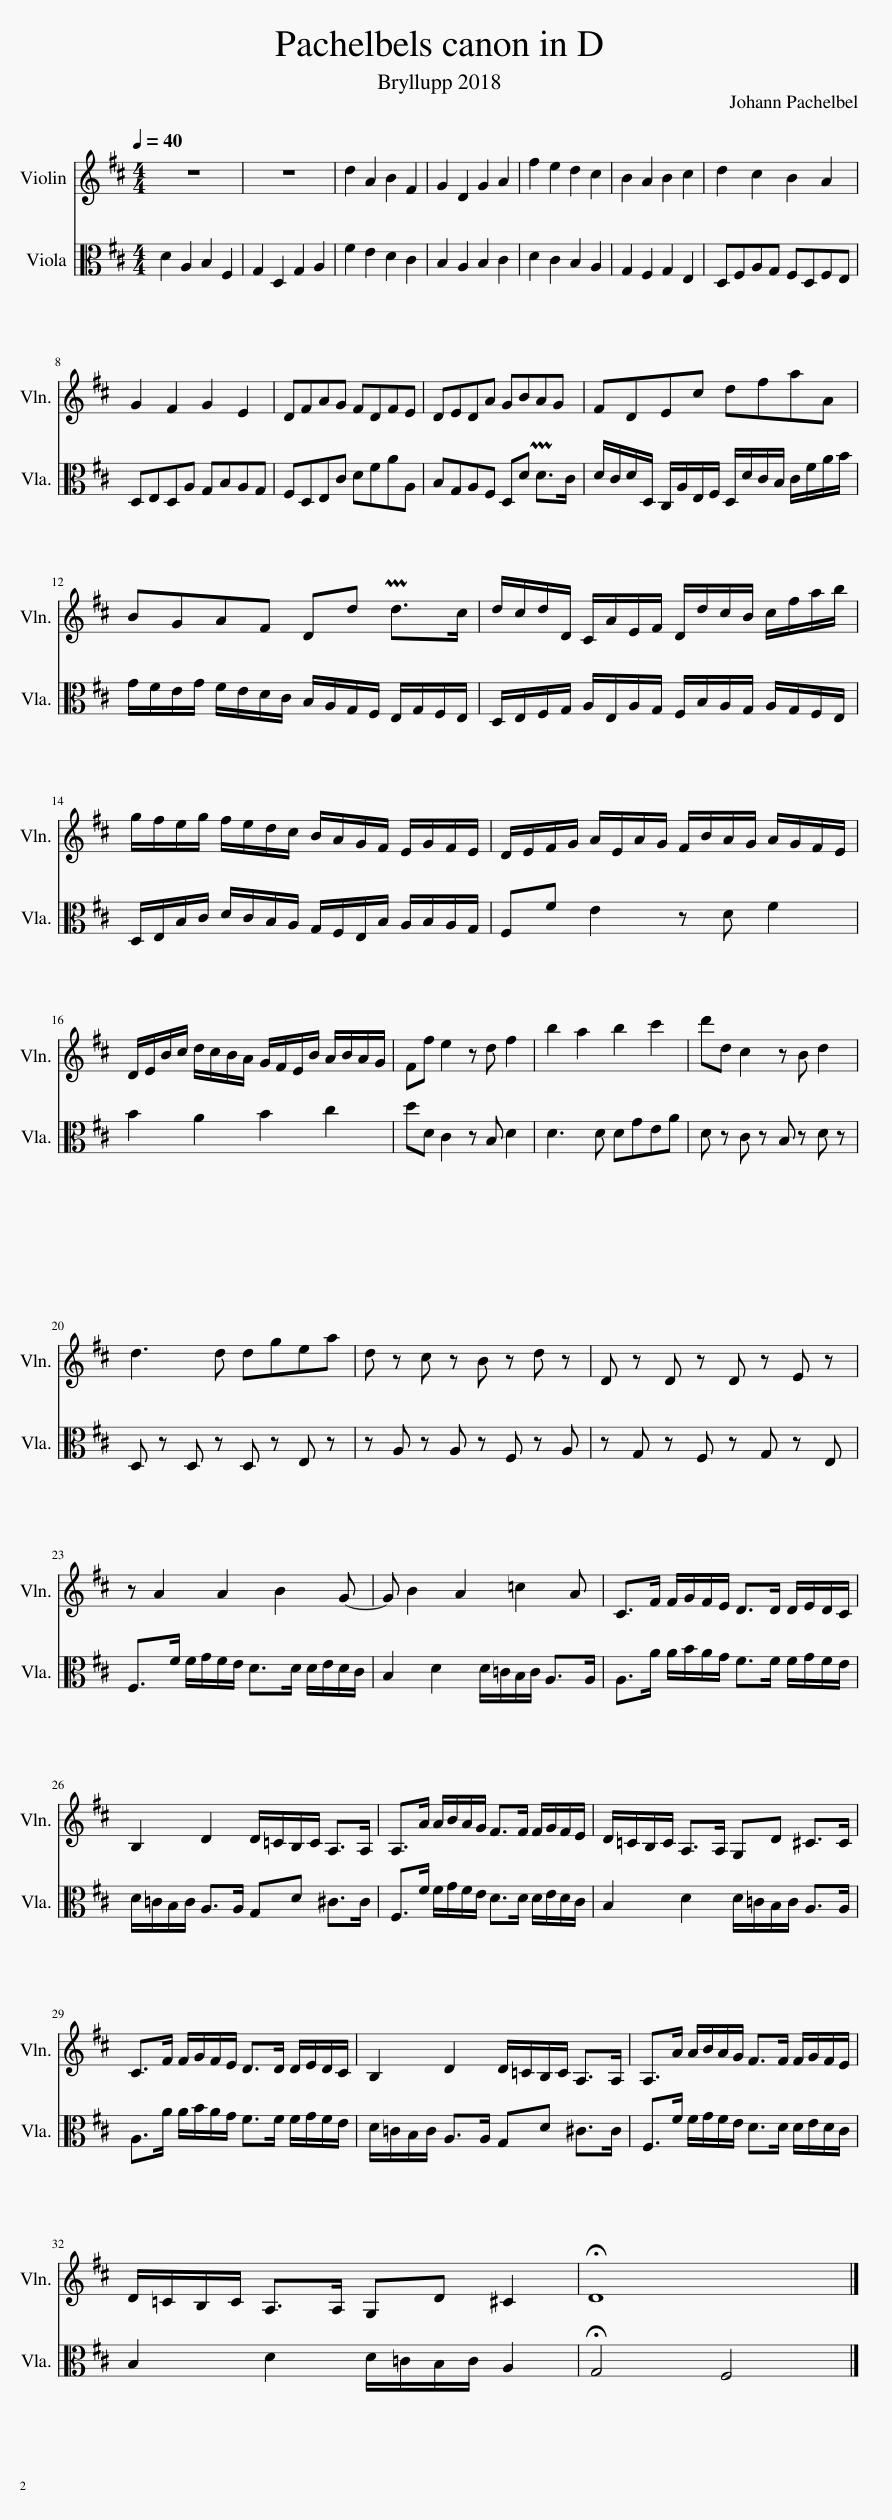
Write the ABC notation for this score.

X:1
%%score 1 2
L:1/8
Q:1/4=40
M:4/4
I:linebreak $
K:D
V:1 treble
V:2 alto
V:1
 z8 | z8 | d2 A2 B2 F2 | G2 D2 G2 A2 | f2 e2 d2 c2 | %5
 B2 A2 B2 c2 | d2 c2 B2 A2 |$ G2 F2 G2 E2 | DFAG FDFE | DEDA GBAG | %10
 FDEc dfaA |$ BGAF Dd Pd>c | d/c/d/D/ C/A/E/F/ D/d/c/B/ c/f/a/b/ |$ g/f/e/g/ f/e/d/c/ B/A/G/F/ E/G/F/E/ | D/E/F/G/ A/E/A/G/ F/B/A/G/ A/G/F/E/ |$ %15
 D/E/B/c/ d/c/B/A/ G/F/E/B/ A/B/A/G/ | Ff e2 z d f2 | b2 a2 b2 c'2 | d'd c2 z B d2 |$ d3 d dgea | %20
 d z c z B z d z | D z D z D z E z |$ z A2 A2 B2 G- | G B2 A2 =c2 A | C>F F/G/F/E/ D>D D/E/D/C/ |$ %25
 B,2 D2 D/=C/B,/C/ A,>A, | A,>A A/B/A/G/ F>F F/G/F/E/ | D/=C/B,/C/ A,>A, G,D ^C>C |$ C>F F/G/F/E/ D>D D/E/D/C/ | B,2 D2 D/=C/B,/C/ A,>A, | %30
 A,>A A/B/A/G/ F>F F/G/F/E/ |$ D/=C/B,/C/ A,>A, G,D ^C2 | !fermata!D8 |] %33
V:2
 D2 A,2 B,2 F,2 | G,2 D,2 G,2 A,2 | F2 E2 D2 C2 | B,2 A,2 B,2 C2 | D2 C2 B,2 A,2 | %5
 G,2 F,2 G,2 E,2 | D,F,A,G, F,D,F,E, |$ D,E,D,A, G,B,A,G, | F,D,E,C DFAA, | B,G,A,F, D,D PD>C | %10
 D/C/D/D,/ C,/A,/E,/F,/ D,/D/C/B,/ C/F/A/B/ |$ G/F/E/G/ F/E/D/C/ B,/A,/G,/F,/ E,/G,/F,/E,/ | D,/E,/F,/G,/ A,/E,/A,/G,/ F,/B,/A,/G,/ A,/G,/F,/E,/ |$ D,/E,/B,/C/ D/C/B,/A,/ G,/F,/E,/B,/ A,/B,/A,/G,/ | F,F E2 z D F2 |$ %15
 B2 A2 B2 c2 | dD C2 z B, D2 | D3 D DGEA | D z C z B, z D z |$ D, z D, z D, z E, z | %20
 z A, z A, z F, z A, | z G, z F, z G, z E, |$ F,>F F/G/F/E/ D>D D/E/D/C/ | B,2 D2 D/=C/B,/C/ A,>A, | A,>A A/B/A/G/ F>F F/G/F/E/ |$ %25
 D/=C/B,/C/ A,>A, G,D ^C>C | F,>F F/G/F/E/ D>D D/E/D/C/ | B,2 D2 D/=C/B,/C/ A,>A, |$ A,>A A/B/A/G/ F>F F/G/F/E/ | D/=C/B,/C/ A,>A, G,D ^C>C | %30
 F,>F F/G/F/E/ D>D D/E/D/C/ |$ B,2 D2 D/=C/B,/C/ A,2 | !fermata!G,4 F,4 |] %33
